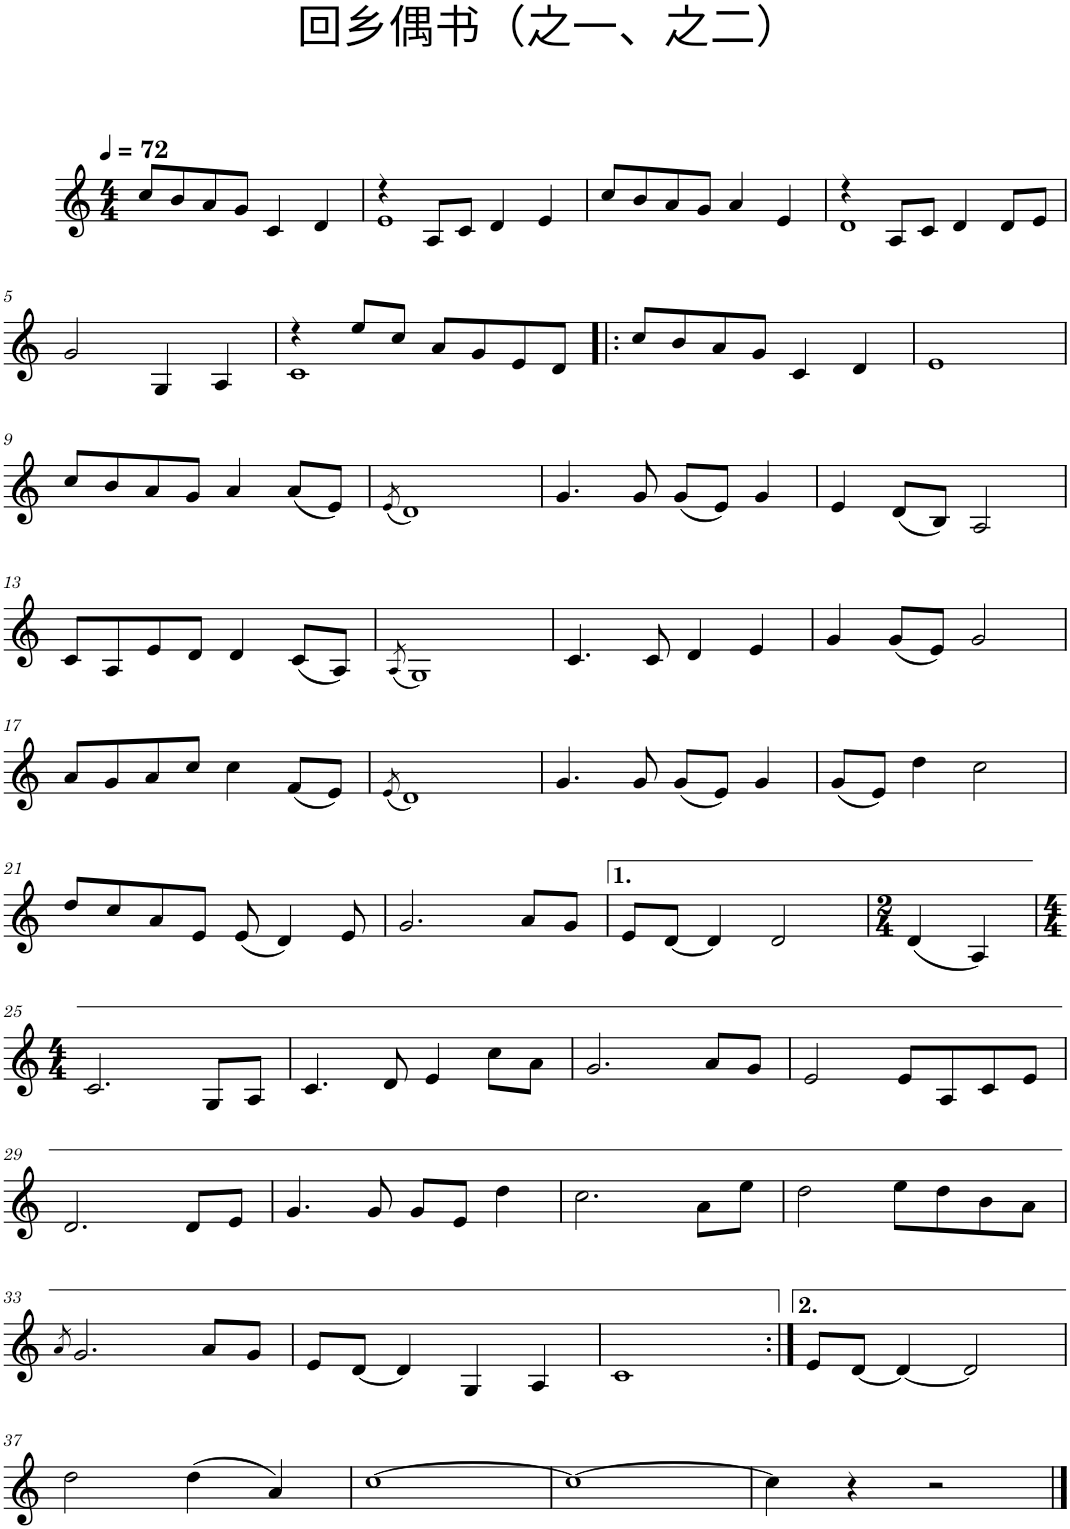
**kern
*part1
*staff1
*I"Piano
*I'Pno.
*clefG2
*k[]
*M4/4
*MM72
=1
8cc/L
8b/
8a/
8g/J
4c/
4d/
=2
*^
4r	1e
8A/L	.
8c/J	.
4d/	.
4e/	.
*v	*v
=3
8cc/L
8b/
8a/
8g/J
4a/
4e/
=4
*^
4r	1d
8A/L	.
8c/J	.
4d/	.
8d/L	.
8e/J	.
*v	*v
!!LO:LB:g=z
=5
2g/
4G/
4A/
=6
*^
4r	1c
8ee/L	.
8cc/J	.
8a/L	.
8g/	.
8e/	.
8d/J	.
*v	*v
=7!|:
8cc/L
8b/
8a/
8g/J
4c/
4d/
=8
1e
!!LO:LB:g=z
=9
8cc/L
8b/
8a/
8g/J
4a/
(8a/L
8e/J)
=10
(8qe/
1d)
=11
4.g/
8g/
(8g/L
8e/J)
4g/
=12
4e/
(8d/L
8B/J)
2A/
!!LO:LB:g=z
=13
8c/L
8A/
8e/
8d/J
4d/
(8c/L
8A/J)
=14
(8qA/
1G)
=15
4.c/
8c/
4d/
4e/
=16
4g/
(8g/L
8e/J)
2g/
!!LO:LB:g=z
=17
8a/L
8g/
8a/
8cc/J
4cc\
(8f/L
8e/J)
=18
(8qe/
1d)
=19
4.g/
8g/
(8g/L
8e/J)
4g/
=20
(8g/L
8e/J)
4dd\
2cc\
!!LO:LB:g=z
=21
8dd/L
8cc/
8a/
8e/J
(8e/
4d/)
8e/
=22
2.g/
8a/L
8g/J
=23
8e/L
[8d/J
4d/]
2d/
=24
*M2/4
(4d/
4A/)
!!LO:LB:g=z
=25
*M4/4
2.c/
8G/L
8A/J
=26
4.c/
8d/
4e/
8cc\L
8a\J
=27
2.g/
8a/L
8g/J
=28
2e/
8e/L
8A/
8c/
8e/J
!!LO:LB:g=z
=29
2.d/
8d/L
8e/J
=30
4.g/
8g/
8g/L
8e/J
4dd\
=31
2.cc\
8a\L
8ee\J
=32
2dd\
8ee\L
8dd\
8b\
8a\J
!!LO:LB:g=z
=33
8qa/
2.g/
8a/L
8g/J
=34
8e/L
[8d/J
4d/]
4G/
4A/
=35
1c
=36:|!
8e/L
[8d/J
4d/_
2d/]
!!LO:LB:g=z
=37
2dd\
(4dd\
4a/)
=38
[1cc
=39
1cc_
=40
4cc\]
4r
2r
==
*-
